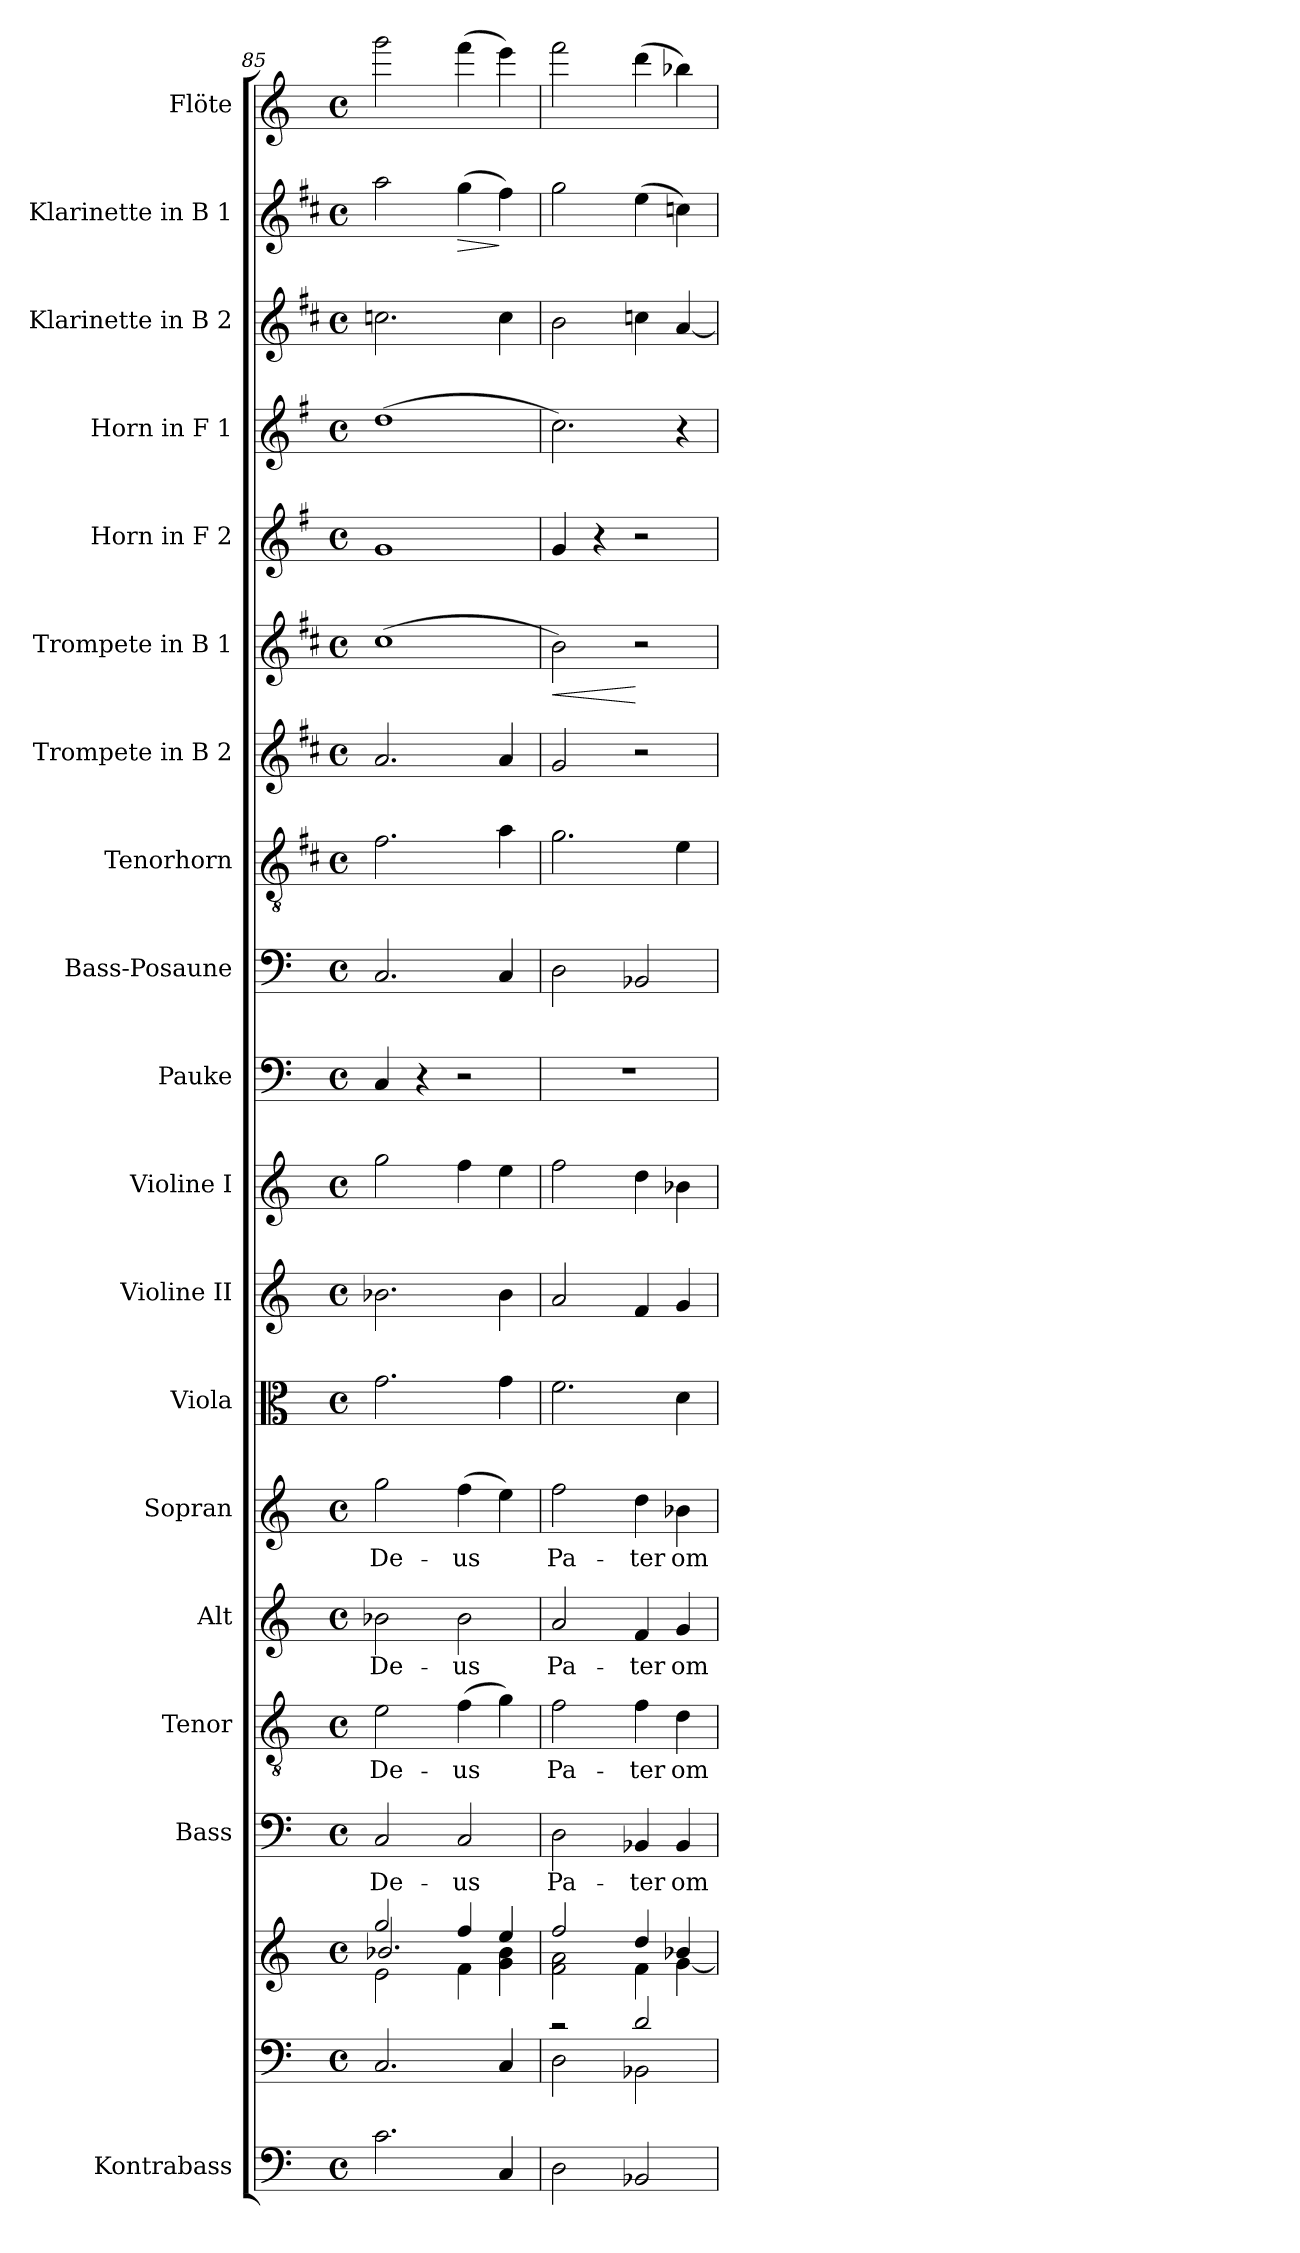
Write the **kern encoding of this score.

**kern	**kern	**kern	**kern	**text	**kern	**text	**kern	**text	**kern	**text	**kern	**kern	**kern	**kern	**kern	**kern	**kern	**kern	**dynam	**kern	**kern	**kern	**kern	**dynam	**kern
*part19	*part18	*part18	*part17	*part17	*part16	*part16	*part15	*part15	*part14	*part14	*part13	*part12	*part11	*part10	*part9	*part8	*part7	*part6	*part6	*part5	*part4	*part3	*part2	*part2	*part1
*staff20	*staff19	*staff18	*staff17	*staff17	*staff16	*staff16	*staff15	*staff15	*staff14	*staff14	*staff13	*staff12	*staff11	*staff10	*staff9	*staff8	*staff7	*staff6	*staff6	*staff5	*staff4	*staff3	*staff2	*staff2	*staff1
*I"Kontrabass	*	*	*I"Bass	*	*I"Tenor	*	*I"Alt	*	*I"Sopran	*	*I"Viola	*I"Violine II	*I"Violine I	*I"Pauke	*I"Bass-Posaune	*I"Tenorhorn	*I"Trompete in B 2	*I"Trompete in B 1	*	*I"Horn in F 2	*I"Horn in F 1	*I"Klarinette in B 2	*I"Klarinette in B 1	*	*I"Flöte
*I'Kb.	*	*	*I'B	*	*I'T	*	*I'A	*	*I'S	*	*I'Vla.	*I'Vl. II	*I'Vl. I	*I'Pk.	*I'B. Pos.	*I'T	*	*	*	*I'Hrn. 2	*I'Hrn. 1	*	*	*	*I'Fl.
*clefF4	*clefF4	*clefG2	*clefF4	*	*clefGv2	*	*clefG2	*	*clefG2	*	*clefC3	*clefG2	*clefG2	*clefF4	*clefF4	*clefGv2	*clefG2	*clefG2	*	*clefG2	*clefG2	*clefG2	*clefG2	*	*clefG2
*ITrd7c12	*	*	*	*	*	*	*	*	*	*	*	*	*	*	*	*ITrd1c2	*ITrd1c2	*ITrd1c2	*	*ITrd4c7	*ITrd4c7	*ITrd1c2	*ITrd1c2	*	*
*k[]	*k[]	*k[]	*k[]	*	*k[]	*	*k[]	*	*k[]	*	*k[]	*k[]	*k[]	*k[]	*k[]	*k[]	*k[]	*k[]	*	*k[]	*k[]	*k[]	*k[]	*	*k[]
*C:	*C:	*C:	*C:	*	*C:	*	*C:	*	*C:	*	*C:	*C:	*C:	*C:	*C:	*C:	*C:	*C:	*	*C:	*C:	*C:	*C:	*	*C:
*M4/4	*M4/4	*M4/4	*M4/4	*	*M4/4	*	*M4/4	*	*M4/4	*	*M4/4	*M4/4	*M4/4	*M4/4	*M4/4	*M4/4	*M4/4	*M4/4	*	*M4/4	*M4/4	*M4/4	*M4/4	*	*M4/4
*met(c)	*met(c)	*met(c)	*met(c)	*	*met(c)	*	*met(c)	*	*met(c)	*	*met(c)	*met(c)	*met(c)	*met(c)	*met(c)	*met(c)	*met(c)	*met(c)	*	*met(c)	*met(c)	*met(c)	*met(c)	*	*met(c)
=85	=85	=85	=85	=85	=85	=85	=85	=85	=85	=85	=85	=85	=85	=85	=85	=85	=85	=85	=85	=85	=85	=85	=85	=85	=85
*	*	*^	*	*	*	*	*	*	*	*	*	*	*	*	*	*	*	*	*	*	*	*	*	*	*
*	*	*	*^	*	*	*	*	*	*	*	*	*	*	*	*	*	*	*	*	*	*	*	*	*	*	*
!	!	!	!	!	!	!LO:LY:b	!	!LO:LY:b	!	!LO:LY:b	!	!LO:LY:b	!	!	!	!	!	!	!	!	!	!	!	!	!	!	!
2.C\	2.C/	2gg/	2e\	2.b-X/	2C/	De-	2e\	De-	2b-X\	De-	2gg\	De-	2.g\	2.b-X\	2gg\	4C/	2.C/	2.e\	2.g/	(>1b	.	1c	(>1g	2.b-X\	2gg\	.	2ggg\
.	.	.	.	.	.	.	.	.	.	.	.	.	.	.	.	4r	.	.	.	.	.	.	.	.	.	.	.
!	!	!	!	!	!	!LO:LY:b	!	!LO:LY:b	!	!LO:LY:b	!	!LO:LY:b	!	!	!	!	!	!	!	!	!	!	!	!	!	!LO:HP:b	!
.	.	4ff/	4f\	.	2C/	-us	(>4f\	-us	2b-\	-us	(>4ff\	-us	.	.	4ff\	2r	.	.	.	.	.	.	.	.	(>4ff\	>	(>4fff\
4CC/	4C/	4ee/	4g\ 4b-\	4ryy	.	.	4g\)	.	.	.	4ee\)	.	4g\	4b-\	4ee\	.	4C/	4g\	4g/	.	.	.	.	4b-\	4ee\)	]	4eee\)
=86	=86	=86	=86	=86	=86	=86	=86	=86	=86	=86	=86	=86	=86	=86	=86	=86	=86	=86	=86	=86	=86	=86	=86	=86	=86	=86	=86
*	*^	*	*	*	*	*	*	*	*	*	*	*	*	*	*	*	*	*	*	*	*	*	*	*	*	*	*
!	!	!	!	!	!	!	!LO:LY:b	!	!LO:LY:b	!	!LO:LY:b	!	!LO:LY:b	!	!	!	!	!	!	!	!	!LO:HP:b	!	!	!	!	!	!
*	*	*	*	*v	*v	*	*	*	*	*	*	*	*	*	*	*	*	*	*	*	*	*	*	*	*	*	*	*
2DD\	2rc	2D\	2ff/	2f\ 2a\	2D\	Pa-	2f\	Pa-	2a/	Pa-	2ff\	Pa-	2.f\	2a/	2ff\	1r	2D\	2.f\	2f/	2a\)	<	4c/	2.f\)	2a\	2ff\	.	2fff\
.	.	.	.	.	.	.	.	.	.	.	.	.	.	.	.	.	.	.	.	.	.	4r	.	.	.	.	.
!	!	!	!	!	!	!LO:LY:b	!	!LO:LY:b	!	!LO:LY:b	!	!LO:LY:b	!	!	!	!	!	!	!	!	!	!	!	!	!	!	!
2BBB-X/	2d/	2BB-X\	4dd/	4f\	4BB-X/	-ter	4f\	-ter	4f/	-ter	4dd\	-ter	.	4f/	4dd\	.	2BB-X/	.	2r	2r	[	2r	.	4b-X\	(>4dd\	.	(>4ddd\
!	!	!	!	!	!	!LO:LY:b	!	!LO:LY:b	!	!LO:LY:b	!	!LO:LY:b	!	!	!	!	!	!	!	!	!	!	!	!	!	!	!
.	.	.	4b-X/	[<4g\	4BB-/	om-	4d\	om-	4g/	om-	4b-X\	om-	4d\	4g/	4b-X\	.	.	4d\	.	.	.	.	4r	[4g/	4b-X\)	.	4bb-X\)
*	*v	*v	*	*	*	*	*	*	*	*	*	*	*	*	*	*	*	*	*	*	*	*	*	*	*	*	*
*	*	*v	*v	*	*	*	*	*	*	*	*	*	*	*	*	*	*	*	*	*	*	*	*	*	*	*
=	=	=	=	=	=	=	=	=	=	=	=	=	=	=	=	=	=	=	=	=	=	=	=	=	=
*-	*-	*-	*-	*-	*-	*-	*-	*-	*-	*-	*-	*-	*-	*-	*-	*-	*-	*-	*-	*-	*-	*-	*-	*-	*-
